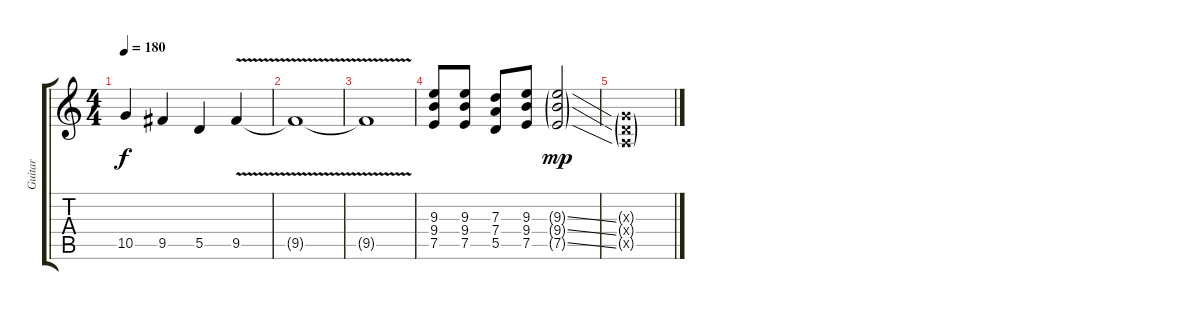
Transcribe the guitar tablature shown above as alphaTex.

\track ("Guitar" "Guitar") {instrument distortionguitar}
\staff {score tabs}
\tuning (E4 B3 G3 D3 A2 E2) {hide}
\ts (4 4)
\tempo 180
\clef g2
\ks c
10.5.4{dy f} 9.5.4 5.5.4 9.5{v}.4 |
9.5{v t}.1 |
9.5{v t}.1 |
(9.3 9.4 7.5).8 (9.3 9.4 7.5).8 (7.3 7.4 5.5).8 (9.3 9.4 7.5).8 (9.3{ss g} 9.4{ss g} 7.5{ss g}).2{dy mp} |
(0.3{g x} 0.4{g x} 0.5{g x}).1
